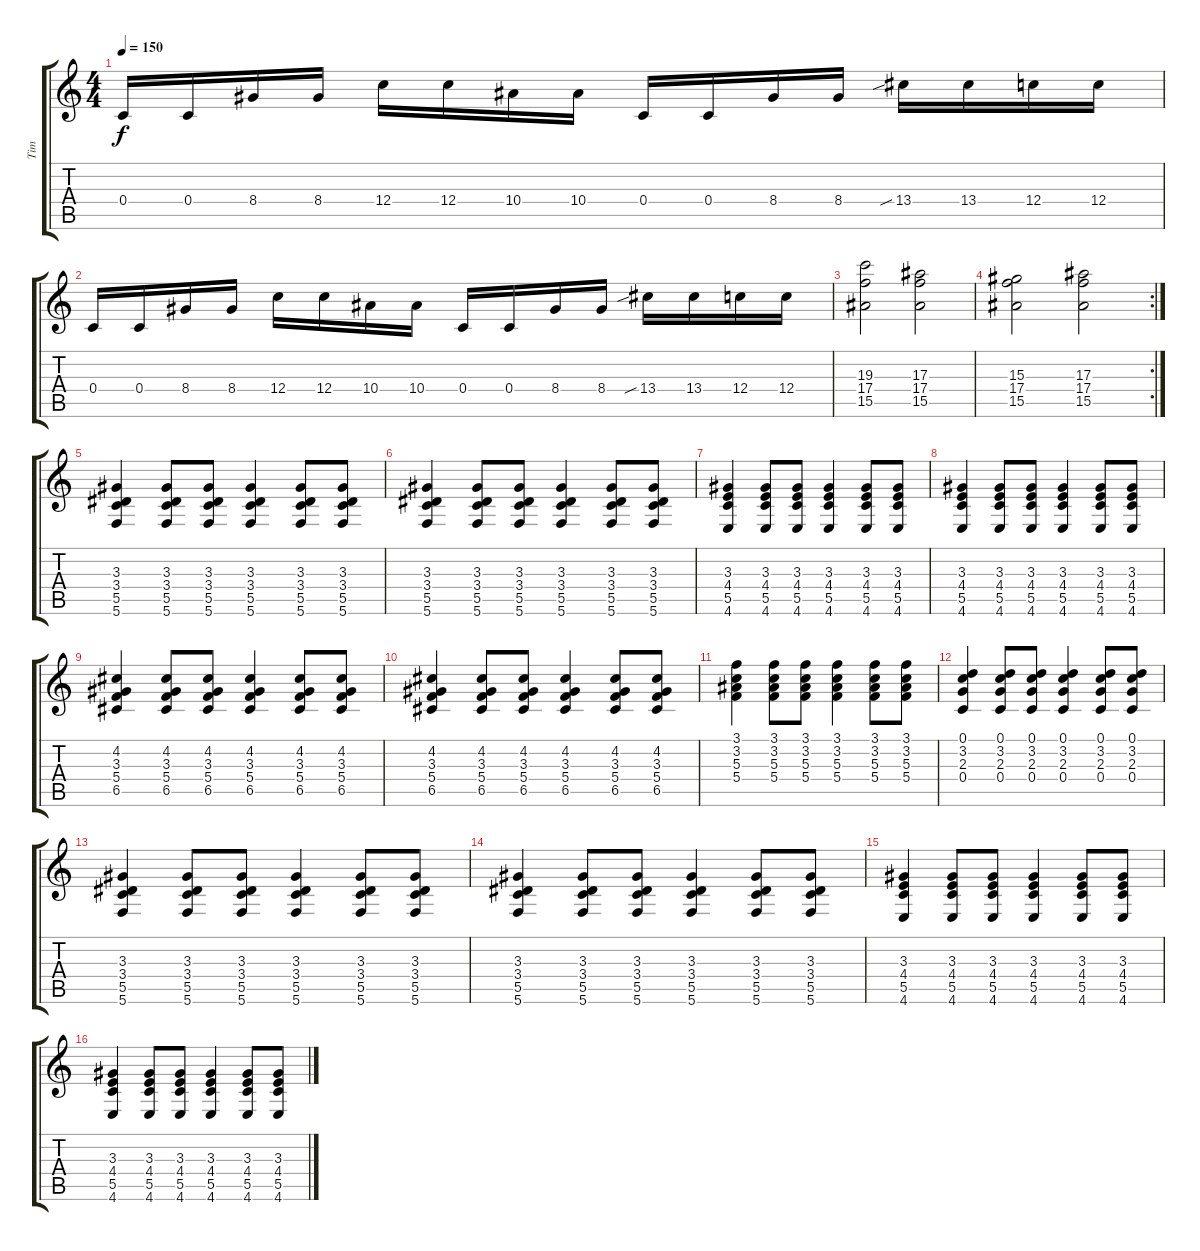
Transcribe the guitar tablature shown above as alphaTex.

\track ("Tim" "Tim") {instrument distortionguitar}
\staff {score tabs}
\tuning (D4 A3 F3 C3 G2 C2) {hide}
\ts (4 4)
\tempo 150
\clef g2
\ks c
0.4.16{dy f} 0.4.16 8.4.16 8.4.16 12.4.16 12.4.16 10.4.16 10.4.16 0.4.16 0.4.16 8.4.16 8.4.16 13.4{sib}.16 13.4.16 12.4.16 12.4.16 |
0.4.16 0.4.16 8.4.16 8.4.16 12.4.16 12.4.16 10.4.16 10.4.16 0.4.16 0.4.16 8.4.16 8.4.16 13.4{sib}.16 13.4.16 12.4.16 12.4.16 |
(19.3 17.4 15.5).2 (17.3 17.4 15.5).2 |
\rc 2
(15.3 17.4 15.5).2 (17.3 17.4 15.5).2 |
(3.3 3.4 5.5 5.6).4 (3.3 3.4 5.5 5.6).8 (3.3 3.4 5.5 5.6).8 (3.3 3.4 5.5 5.6).4 (3.3 3.4 5.5 5.6).8 (3.3 3.4 5.5 5.6).8 |
(3.3 3.4 5.5 5.6).4 (3.3 3.4 5.5 5.6).8 (3.3 3.4 5.5 5.6).8 (3.3 3.4 5.5 5.6).4 (3.3 3.4 5.5 5.6).8 (3.3 3.4 5.5 5.6).8 |
(3.3 4.4 5.5 4.6).4 (3.3 4.4 5.5 4.6).8 (3.3 4.4 5.5 4.6).8 (3.3 4.4 5.5 4.6).4 (3.3 4.4 5.5 4.6).8 (3.3 4.4 5.5 4.6).8 |
(3.3 4.4 5.5 4.6).4 (3.3 4.4 5.5 4.6).8 (3.3 4.4 5.5 4.6).8 (3.3 4.4 5.5 4.6).4 (3.3 4.4 5.5 4.6).8 (3.3 4.4 5.5 4.6).8 |
(4.2 3.3 5.4 6.5).4 (4.2 3.3 5.4 6.5).8 (4.2 3.3 5.4 6.5).8 (4.2 3.3 5.4 6.5).4 (4.2 3.3 5.4 6.5).8 (4.2 3.3 5.4 6.5).8 |
(4.2 3.3 5.4 6.5).4 (4.2 3.3 5.4 6.5).8 (4.2 3.3 5.4 6.5).8 (4.2 3.3 5.4 6.5).4 (4.2 3.3 5.4 6.5).8 (4.2 3.3 5.4 6.5).8 |
(3.1 3.2 5.3 5.4).4 (3.1 3.2 5.3 5.4).8 (3.1 3.2 5.3 5.4).8 (3.1 3.2 5.3 5.4).4 (3.1 3.2 5.3 5.4).8 (3.1 3.2 5.3 5.4).8 |
(0.1 3.2 2.3 0.4).4 (0.1 3.2 2.3 0.4).8 (0.1 3.2 2.3 0.4).8 (0.1 3.2 2.3 0.4).4 (0.1 3.2 2.3 0.4).8 (0.1 3.2 2.3 0.4).8 |
(3.3 3.4 5.5 5.6).4 (3.3 3.4 5.5 5.6).8 (3.3 3.4 5.5 5.6).8 (3.3 3.4 5.5 5.6).4 (3.3 3.4 5.5 5.6).8 (3.3 3.4 5.5 5.6).8 |
(3.3 3.4 5.5 5.6).4 (3.3 3.4 5.5 5.6).8 (3.3 3.4 5.5 5.6).8 (3.3 3.4 5.5 5.6).4 (3.3 3.4 5.5 5.6).8 (3.3 3.4 5.5 5.6).8 |
(3.3 4.4 5.5 4.6).4 (3.3 4.4 5.5 4.6).8 (3.3 4.4 5.5 4.6).8 (3.3 4.4 5.5 4.6).4 (3.3 4.4 5.5 4.6).8 (3.3 4.4 5.5 4.6).8 |
(3.3 4.4 5.5 4.6).4 (3.3 4.4 5.5 4.6).8 (3.3 4.4 5.5 4.6).8 (3.3 4.4 5.5 4.6).4 (3.3 4.4 5.5 4.6).8 (3.3 4.4 5.5 4.6).8
